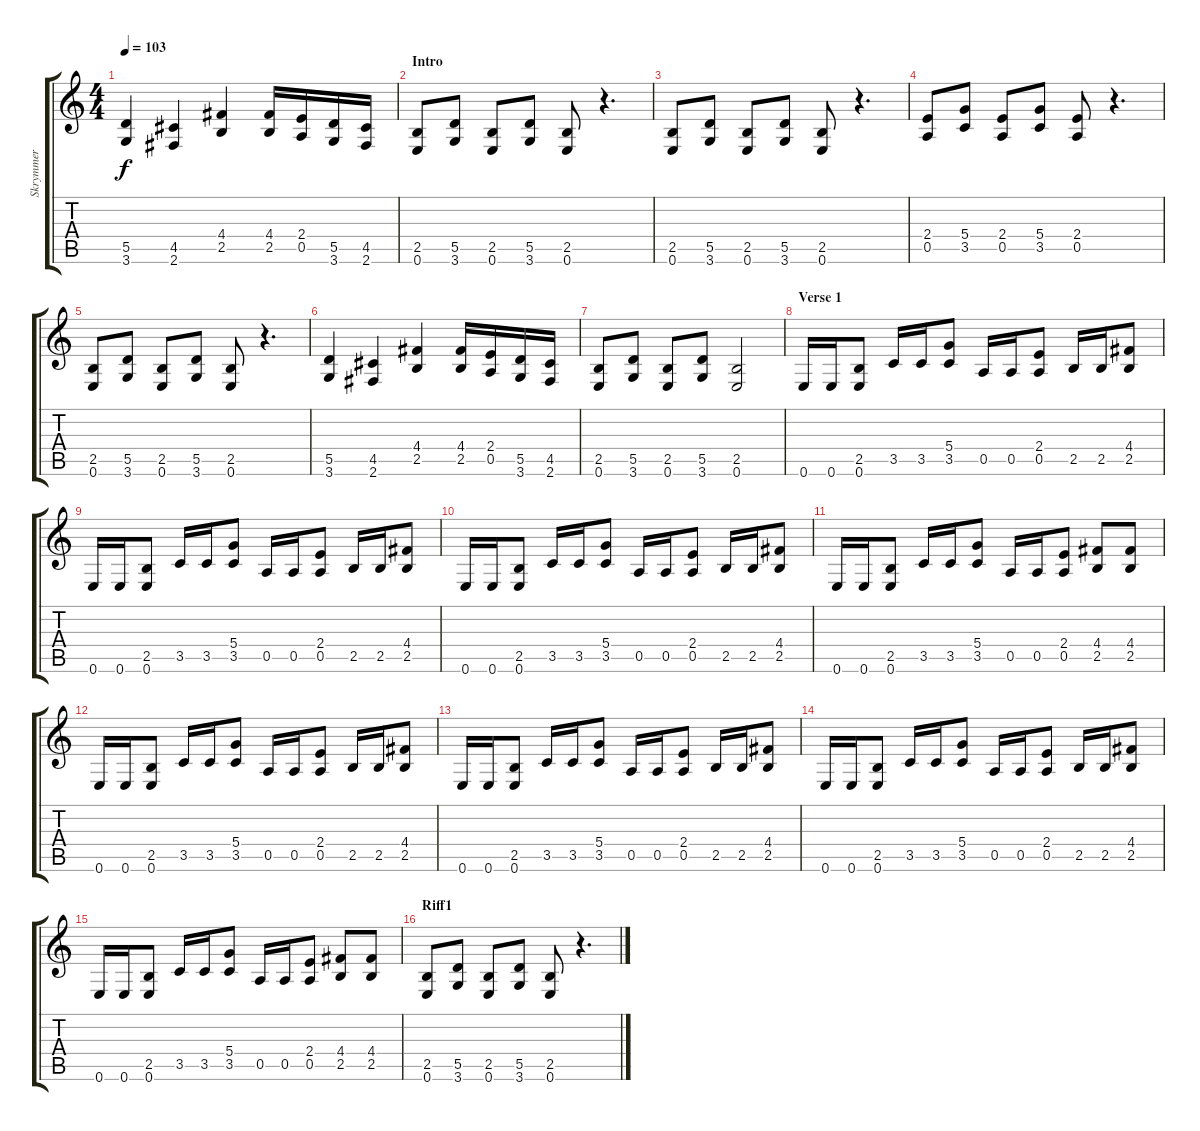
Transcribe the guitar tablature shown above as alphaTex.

\track ("Skrymmer" "Skrymmer") {instrument distortionguitar}
\staff {score tabs}
\tuning (E4 B3 G3 D3 A2 E2) {hide}
\ts (4 4)
\section ("" "")
\tempo 103
\clef g2
\ks c
(5.5 3.6).4{dy f instrument distortionguitar} (4.5 2.6).4 (4.4 2.5).4 (4.4 2.5).16 (2.4 0.5).16 (5.5 3.6).16 (4.5 2.6).16 |
\section ("" "Intro")
(2.5 0.6).8 (5.5 3.6).8 (2.5 0.6).8 (5.5 3.6).8 (2.5 0.6).8 r.4{d} |
(2.5 0.6).8 (5.5 3.6).8 (2.5 0.6).8 (5.5 3.6).8 (2.5 0.6).8 r.4{d} |
(2.4 0.5).8 (5.4 3.5).8 (2.4 0.5).8 (5.4 3.5).8 (2.4 0.5).8 r.4{d} |
(2.5 0.6).8 (5.5 3.6).8 (2.5 0.6).8 (5.5 3.6).8 (2.5 0.6).8 r.4{d} |
\section ("" "")
(5.5 3.6).4 (4.5 2.6).4 (4.4 2.5).4 (4.4 2.5).16 (2.4 0.5).16 (5.5 3.6).16 (4.5 2.6).16 |
(2.5 0.6).8 (5.5 3.6).8 (2.5 0.6).8 (5.5 3.6).8 (2.5 0.6).2 |
\section ("" "Verse 1")
0.6.16 0.6.16 (2.5 0.6).8 3.5.16 3.5.16 (5.4 3.5).8 0.5.16 0.5.16 (2.4 0.5).8 2.5.16 2.5.16 (4.4 2.5).8 |
0.6.16 0.6.16 (2.5 0.6).8 3.5.16 3.5.16 (5.4 3.5).8 0.5.16 0.5.16 (2.4 0.5).8 2.5.16 2.5.16 (4.4 2.5).8 |
0.6.16 0.6.16 (2.5 0.6).8 3.5.16 3.5.16 (5.4 3.5).8 0.5.16 0.5.16 (2.4 0.5).8 2.5.16 2.5.16 (4.4 2.5).8 |
0.6.16 0.6.16 (2.5 0.6).8 3.5.16 3.5.16 (5.4 3.5).8 0.5.16 0.5.16 (2.4 0.5).8 (4.4 2.5).8 (4.4 2.5).8 |
\section ("" "")
0.6.16 0.6.16 (2.5 0.6).8 3.5.16 3.5.16 (5.4 3.5).8 0.5.16 0.5.16 (2.4 0.5).8 2.5.16 2.5.16 (4.4 2.5).8 |
0.6.16 0.6.16 (2.5 0.6).8 3.5.16 3.5.16 (5.4 3.5).8 0.5.16 0.5.16 (2.4 0.5).8 2.5.16 2.5.16 (4.4 2.5).8 |
0.6.16 0.6.16 (2.5 0.6).8 3.5.16 3.5.16 (5.4 3.5).8 0.5.16 0.5.16 (2.4 0.5).8 2.5.16 2.5.16 (4.4 2.5).8 |
0.6.16 0.6.16 (2.5 0.6).8 3.5.16 3.5.16 (5.4 3.5).8 0.5.16 0.5.16 (2.4 0.5).8 (4.4 2.5).8 (4.4 2.5).8 |
\section ("" "Riff1")
(2.5 0.6).8 (5.5 3.6).8 (2.5 0.6).8 (5.5 3.6).8 (2.5 0.6).8 r.4{d}
